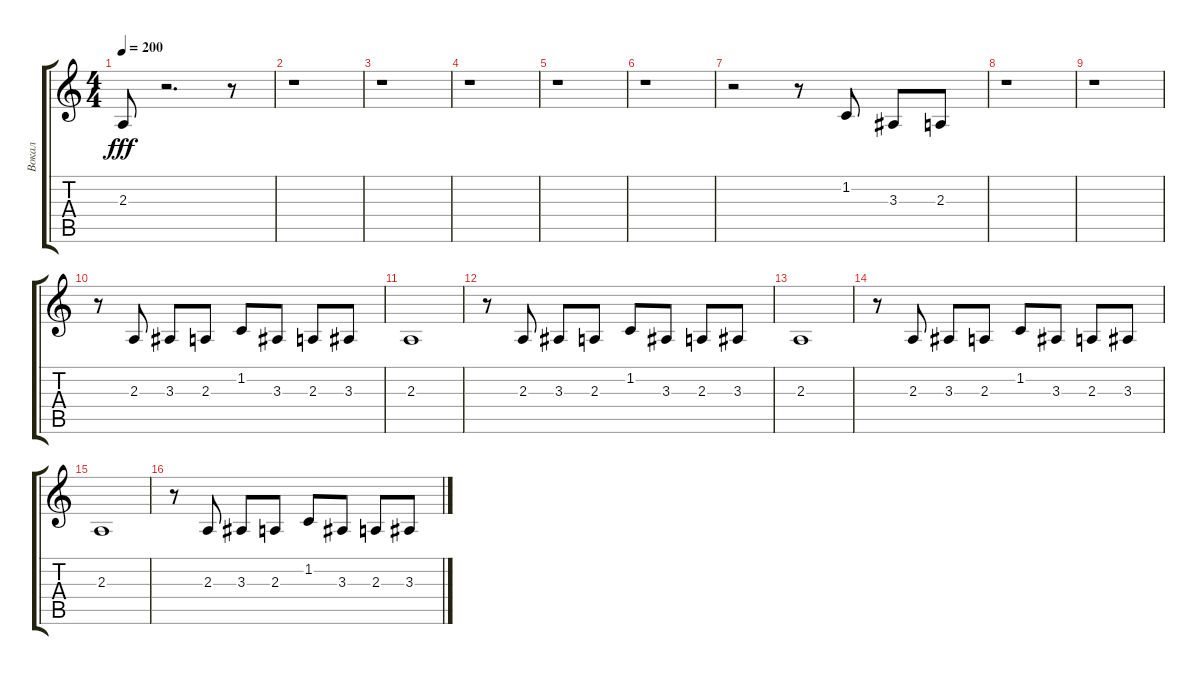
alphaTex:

\track ("Вокал" "Вокал") {instrument tenorsax}
\staff {score tabs}
\tuning (E4 B3 G3 D3 A2 E2) {hide}
\ts (4 4)
\tempo 200
\clef g2
\ks c
2.3.8{dy fff} r.2{d} r.8 |
r.1 |
r.1 |
r.1 |
r.1 |
r.1 |
r.2 r.8 1.2.8 3.3.8 2.3.8 |
r.1 |
r.1 |
r.8 2.3.8 3.3.8 2.3.8 1.2.8 3.3.8 2.3.8 3.3.8 |
2.3.1 |
r.8 2.3.8 3.3.8 2.3.8 1.2.8 3.3.8 2.3.8 3.3.8 |
2.3.1 |
r.8 2.3.8 3.3.8 2.3.8 1.2.8 3.3.8 2.3.8 3.3.8 |
2.3.1 |
r.8 2.3.8 3.3.8 2.3.8 1.2.8 3.3.8 2.3.8 3.3.8
